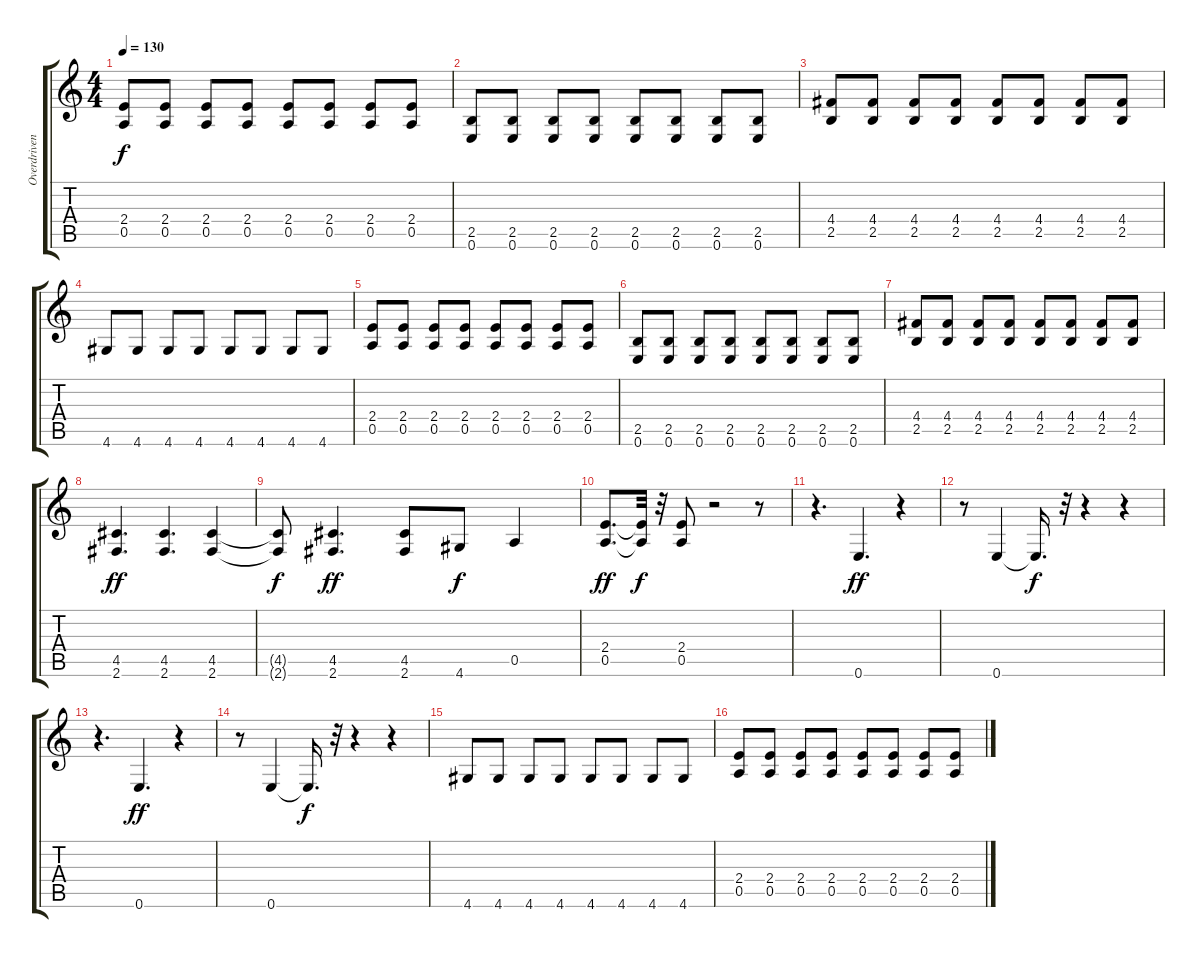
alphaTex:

\track ("Overdriven Guitar 2" "Overdriven") {instrument overdrivenguitar}
\staff {score tabs}
\tuning (E4 B3 G3 D3 A2 E2) {hide}
\ts (4 4)
\tempo 130
\clef g2
\ks c
(2.4 0.5).8{dy f} (2.4 0.5).8 (2.4 0.5).8 (2.4 0.5).8 (2.4 0.5).8 (2.4 0.5).8 (2.4 0.5).8 (2.4 0.5).8 |
(2.5 0.6).8 (2.5 0.6).8 (2.5 0.6).8 (2.5 0.6).8 (2.5 0.6).8 (2.5 0.6).8 (2.5 0.6).8 (2.5 0.6).8 |
(4.4 2.5).8 (4.4 2.5).8 (4.4 2.5).8 (4.4 2.5).8 (4.4 2.5).8 (4.4 2.5).8 (4.4 2.5).8 (4.4 2.5).8 |
4.6.8 4.6.8 4.6.8 4.6.8 4.6.8 4.6.8 4.6.8 4.6.8 |
(2.4 0.5).8 (2.4 0.5).8 (2.4 0.5).8 (2.4 0.5).8 (2.4 0.5).8 (2.4 0.5).8 (2.4 0.5).8 (2.4 0.5).8 |
(2.5 0.6).8 (2.5 0.6).8 (2.5 0.6).8 (2.5 0.6).8 (2.5 0.6).8 (2.5 0.6).8 (2.5 0.6).8 (2.5 0.6).8 |
(4.4 2.5).8 (4.4 2.5).8 (4.4 2.5).8 (4.4 2.5).8 (4.4 2.5).8 (4.4 2.5).8 (4.4 2.5).8 (4.4 2.5).8 |
(4.5 2.6).4{d dy ff} (4.5 2.6).4{d} (4.5 2.6).4 |
(4.5{t} 2.6{t}).8{dy f} (4.5 2.6).4{d dy ff} (4.5 2.6).8 4.6.8{dy f} 0.5.4 |
(2.4 0.5).8{d dy ff} (2.4{t} 0.5{t}).32{dy f} r.32 (2.4 0.5).8 r.2 r.8 |
r.4{d} 0.6.4{d dy ff} r.4 |
r.8 0.6.4 0.6{t}.16{d dy f} r.32 r.4 r.4 |
r.4{d} 0.6.4{d dy ff} r.4 |
r.8 0.6.4 0.6{t}.16{d dy f} r.32 r.4 r.4 |
4.6.8 4.6.8 4.6.8 4.6.8 4.6.8 4.6.8 4.6.8 4.6.8 |
(2.4 0.5).8 (2.4 0.5).8 (2.4 0.5).8 (2.4 0.5).8 (2.4 0.5).8 (2.4 0.5).8 (2.4 0.5).8 (2.4 0.5).8
